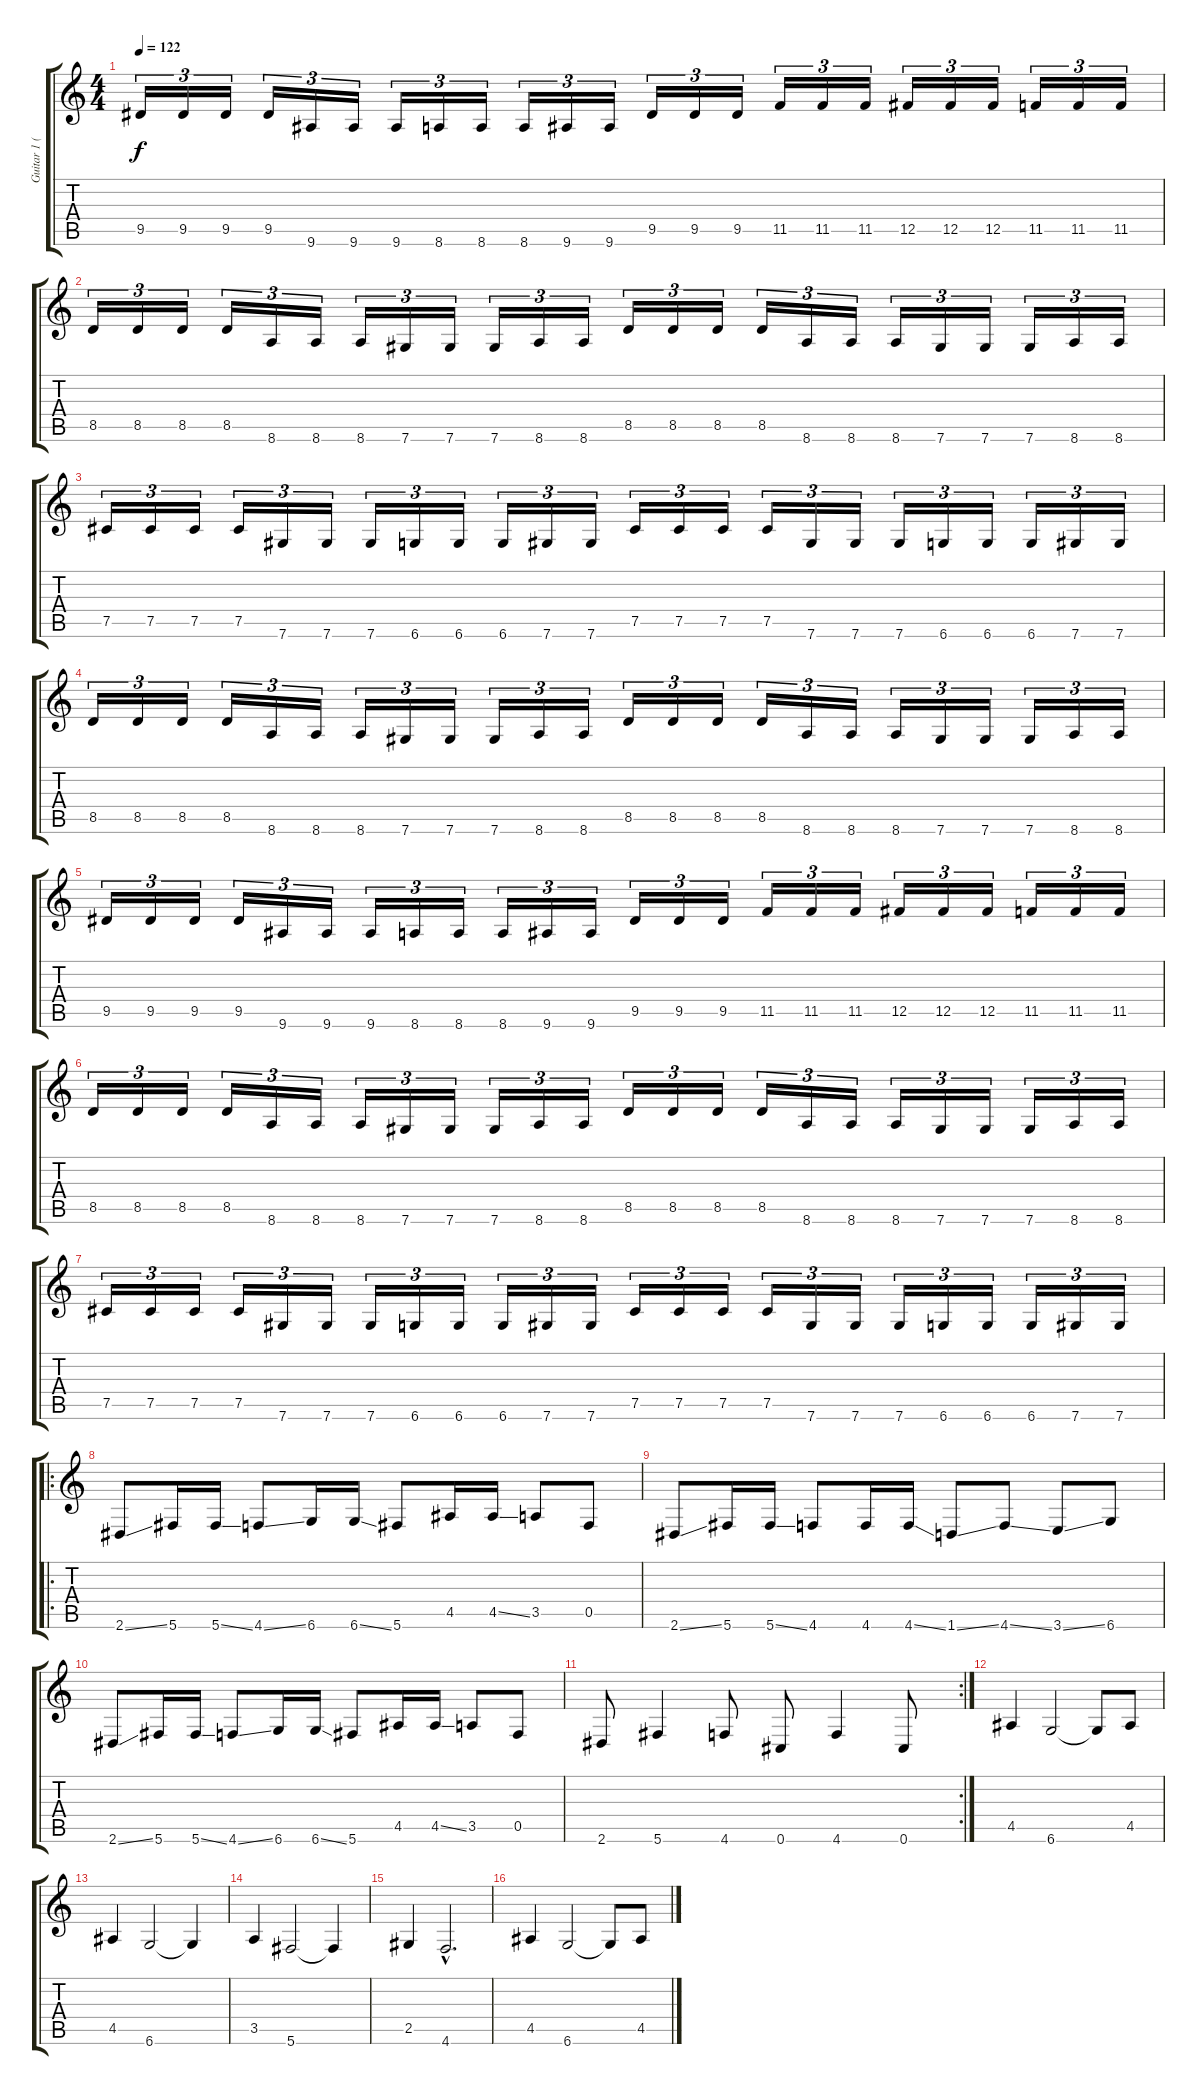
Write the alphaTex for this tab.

\track ("Guitar 1 (Erik Rutan)" "Guitar 1 (") {instrument distortionguitar}
\staff {score tabs}
\tuning (Db4 Ab3 E3 B2 Gb2 Db2) {hide}
\ts (4 4)
\tempo 122
\clef g2
\ks c
9.5.16{tu (3 2) dy f} 9.5.16{tu (3 2)} 9.5.16{tu (3 2)} 9.5.16{tu (3 2)} 9.6.16{tu (3 2)} 9.6.16{tu (3 2)} 9.6.16{tu (3 2)} 8.6.16{tu (3 2)} 8.6.16{tu (3 2)} 8.6.16{tu (3 2)} 9.6.16{tu (3 2)} 9.6.16{tu (3 2)} 9.5.16{tu (3 2)} 9.5.16{tu (3 2)} 9.5.16{tu (3 2)} 11.5.16{tu (3 2)} 11.5.16{tu (3 2)} 11.5.16{tu (3 2)} 12.5.16{tu (3 2)} 12.5.16{tu (3 2)} 12.5.16{tu (3 2)} 11.5.16{tu (3 2)} 11.5.16{tu (3 2)} 11.5.16{tu (3 2)} |
8.5.16{tu (3 2)} 8.5.16{tu (3 2)} 8.5.16{tu (3 2)} 8.5.16{tu (3 2)} 8.6.16{tu (3 2)} 8.6.16{tu (3 2)} 8.6.16{tu (3 2)} 7.6.16{tu (3 2)} 7.6.16{tu (3 2)} 7.6.16{tu (3 2)} 8.6.16{tu (3 2)} 8.6.16{tu (3 2)} 8.5.16{tu (3 2)} 8.5.16{tu (3 2)} 8.5.16{tu (3 2)} 8.5.16{tu (3 2)} 8.6.16{tu (3 2)} 8.6.16{tu (3 2)} 8.6.16{tu (3 2)} 7.6.16{tu (3 2)} 7.6.16{tu (3 2)} 7.6.16{tu (3 2)} 8.6.16{tu (3 2)} 8.6.16{tu (3 2)} |
7.5.16{tu (3 2)} 7.5.16{tu (3 2)} 7.5.16{tu (3 2)} 7.5.16{tu (3 2)} 7.6.16{tu (3 2)} 7.6.16{tu (3 2)} 7.6.16{tu (3 2)} 6.6.16{tu (3 2)} 6.6.16{tu (3 2)} 6.6.16{tu (3 2)} 7.6.16{tu (3 2)} 7.6.16{tu (3 2)} 7.5.16{tu (3 2)} 7.5.16{tu (3 2)} 7.5.16{tu (3 2)} 7.5.16{tu (3 2)} 7.6.16{tu (3 2)} 7.6.16{tu (3 2)} 7.6.16{tu (3 2)} 6.6.16{tu (3 2)} 6.6.16{tu (3 2)} 6.6.16{tu (3 2)} 7.6.16{tu (3 2)} 7.6.16{tu (3 2)} |
8.5.16{tu (3 2)} 8.5.16{tu (3 2)} 8.5.16{tu (3 2)} 8.5.16{tu (3 2)} 8.6.16{tu (3 2)} 8.6.16{tu (3 2)} 8.6.16{tu (3 2)} 7.6.16{tu (3 2)} 7.6.16{tu (3 2)} 7.6.16{tu (3 2)} 8.6.16{tu (3 2)} 8.6.16{tu (3 2)} 8.5.16{tu (3 2)} 8.5.16{tu (3 2)} 8.5.16{tu (3 2)} 8.5.16{tu (3 2)} 8.6.16{tu (3 2)} 8.6.16{tu (3 2)} 8.6.16{tu (3 2)} 7.6.16{tu (3 2)} 7.6.16{tu (3 2)} 7.6.16{tu (3 2)} 8.6.16{tu (3 2)} 8.6.16{tu (3 2)} |
9.5.16{tu (3 2)} 9.5.16{tu (3 2)} 9.5.16{tu (3 2)} 9.5.16{tu (3 2)} 9.6.16{tu (3 2)} 9.6.16{tu (3 2)} 9.6.16{tu (3 2)} 8.6.16{tu (3 2)} 8.6.16{tu (3 2)} 8.6.16{tu (3 2)} 9.6.16{tu (3 2)} 9.6.16{tu (3 2)} 9.5.16{tu (3 2)} 9.5.16{tu (3 2)} 9.5.16{tu (3 2)} 11.5.16{tu (3 2)} 11.5.16{tu (3 2)} 11.5.16{tu (3 2)} 12.5.16{tu (3 2)} 12.5.16{tu (3 2)} 12.5.16{tu (3 2)} 11.5.16{tu (3 2)} 11.5.16{tu (3 2)} 11.5.16{tu (3 2)} |
8.5.16{tu (3 2)} 8.5.16{tu (3 2)} 8.5.16{tu (3 2)} 8.5.16{tu (3 2)} 8.6.16{tu (3 2)} 8.6.16{tu (3 2)} 8.6.16{tu (3 2)} 7.6.16{tu (3 2)} 7.6.16{tu (3 2)} 7.6.16{tu (3 2)} 8.6.16{tu (3 2)} 8.6.16{tu (3 2)} 8.5.16{tu (3 2)} 8.5.16{tu (3 2)} 8.5.16{tu (3 2)} 8.5.16{tu (3 2)} 8.6.16{tu (3 2)} 8.6.16{tu (3 2)} 8.6.16{tu (3 2)} 7.6.16{tu (3 2)} 7.6.16{tu (3 2)} 7.6.16{tu (3 2)} 8.6.16{tu (3 2)} 8.6.16{tu (3 2)} |
7.5.16{tu (3 2)} 7.5.16{tu (3 2)} 7.5.16{tu (3 2)} 7.5.16{tu (3 2)} 7.6.16{tu (3 2)} 7.6.16{tu (3 2)} 7.6.16{tu (3 2)} 6.6.16{tu (3 2)} 6.6.16{tu (3 2)} 6.6.16{tu (3 2)} 7.6.16{tu (3 2)} 7.6.16{tu (3 2)} 7.5.16{tu (3 2)} 7.5.16{tu (3 2)} 7.5.16{tu (3 2)} 7.5.16{tu (3 2)} 7.6.16{tu (3 2)} 7.6.16{tu (3 2)} 7.6.16{tu (3 2)} 6.6.16{tu (3 2)} 6.6.16{tu (3 2)} 6.6.16{tu (3 2)} 7.6.16{tu (3 2)} 7.6.16{tu (3 2)} |
\ro
2.6{ss}.8 5.6.16 5.6{ss}.16 4.6{ss}.8 6.6.16 6.6{ss}.16 5.6.8 4.5.16 4.5{ss}.16 3.5.8 0.5.8 |
2.6{ss}.8 5.6.16 5.6{ss}.16 4.6.8 4.6.16 4.6{ss}.16 1.6{ss}.8 4.6{ss}.8 3.6{ss}.8 6.6.8 |
2.6{ss}.8 5.6.16 5.6{ss}.16 4.6{ss}.8 6.6.16 6.6{ss}.16 5.6.8 4.5.16 4.5{ss}.16 3.5.8 0.5.8 |
\rc 2
2.6.8 5.6.4 4.6.8 0.6.8 4.6.4 0.6.8 |
4.5.4 6.6.2 6.6{t}.8 4.5.8 |
4.5.4 6.6.2 6.6{t}.4 |
3.5.4 5.6.2 5.6{t}.4 |
2.5.4 4.6{hac}.2{d} |
4.5.4 6.6.2 6.6{t}.8 4.5.8
